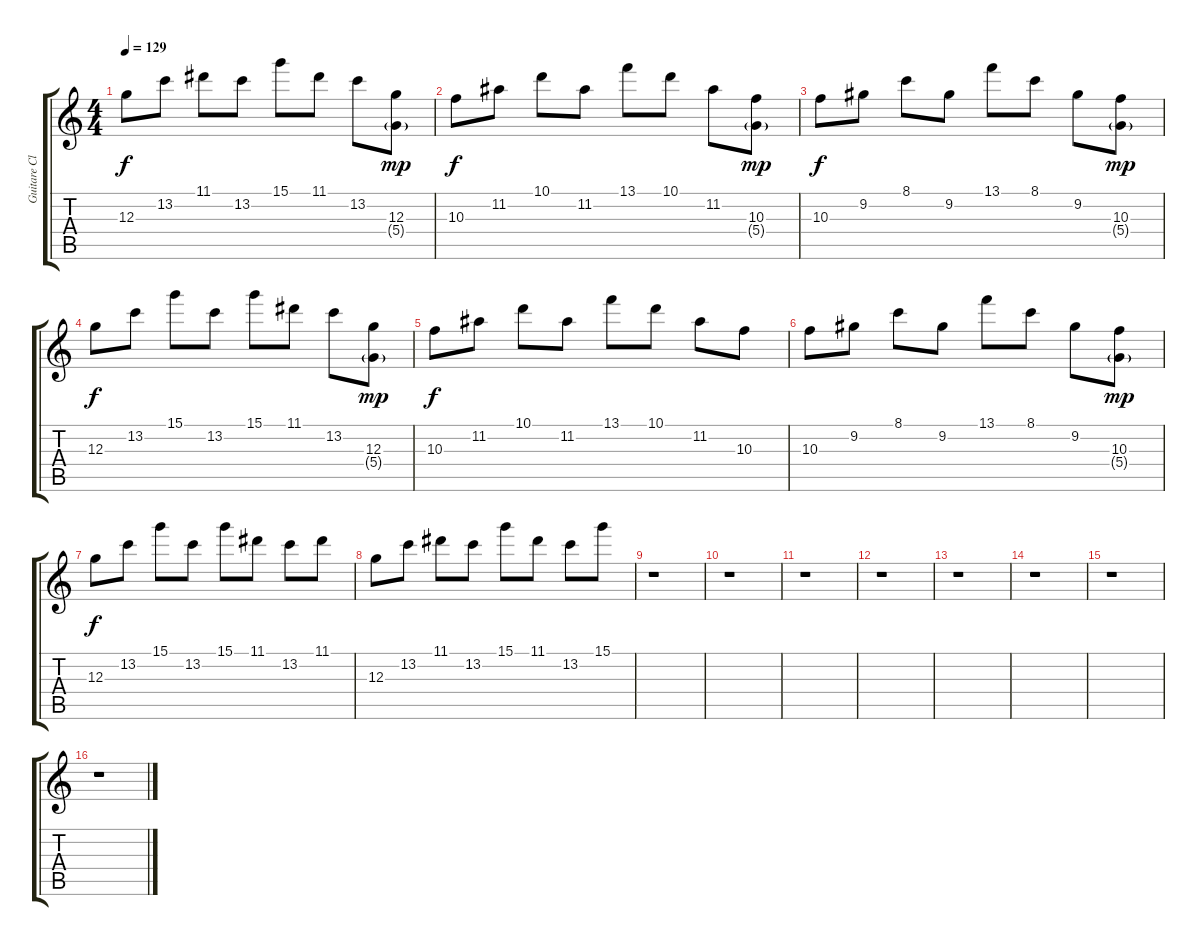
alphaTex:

\track ("Guitare Clean" "Guitare Cl") {instrument distortionguitar}
\staff {score tabs}
\tuning (E4 B3 G3 D3 A2 E2) {hide}
\ts (4 4)
\tempo 129
\clef g2
\ks c
12.3.8{dy f} 13.2.8 11.1.8 13.2.8 15.1.8 11.1.8 13.2.8 (12.3 5.4{g}).8{dy mp} |
10.3.8{dy f} 11.2.8 10.1.8 11.2.8 13.1.8 10.1.8 11.2.8 (10.3 5.4{g}).8{dy mp} |
10.3.8{dy f} 9.2.8 8.1.8 9.2.8 13.1.8 8.1.8 9.2.8 (10.3 5.4{g}).8{dy mp} |
12.3.8{dy f} 13.2.8 15.1.8 13.2.8 15.1.8 11.1.8 13.2.8 (12.3 5.4{g}).8{dy mp} |
10.3.8{dy f} 11.2.8 10.1.8 11.2.8 13.1.8 10.1.8 11.2.8 10.3.8 |
10.3.8 9.2.8 8.1.8 9.2.8 13.1.8 8.1.8 9.2.8 (10.3 5.4{g}).8{dy mp} |
12.3.8{dy f} 13.2.8 15.1.8 13.2.8 15.1.8 11.1.8 13.2.8 11.1.8 |
12.3.8 13.2.8 11.1.8 13.2.8 15.1.8 11.1.8 13.2.8 15.1.8 |
r.1 |
r.1 |
r.1 |
r.1 |
r.1 |
r.1 |
r.1 |
r.1
